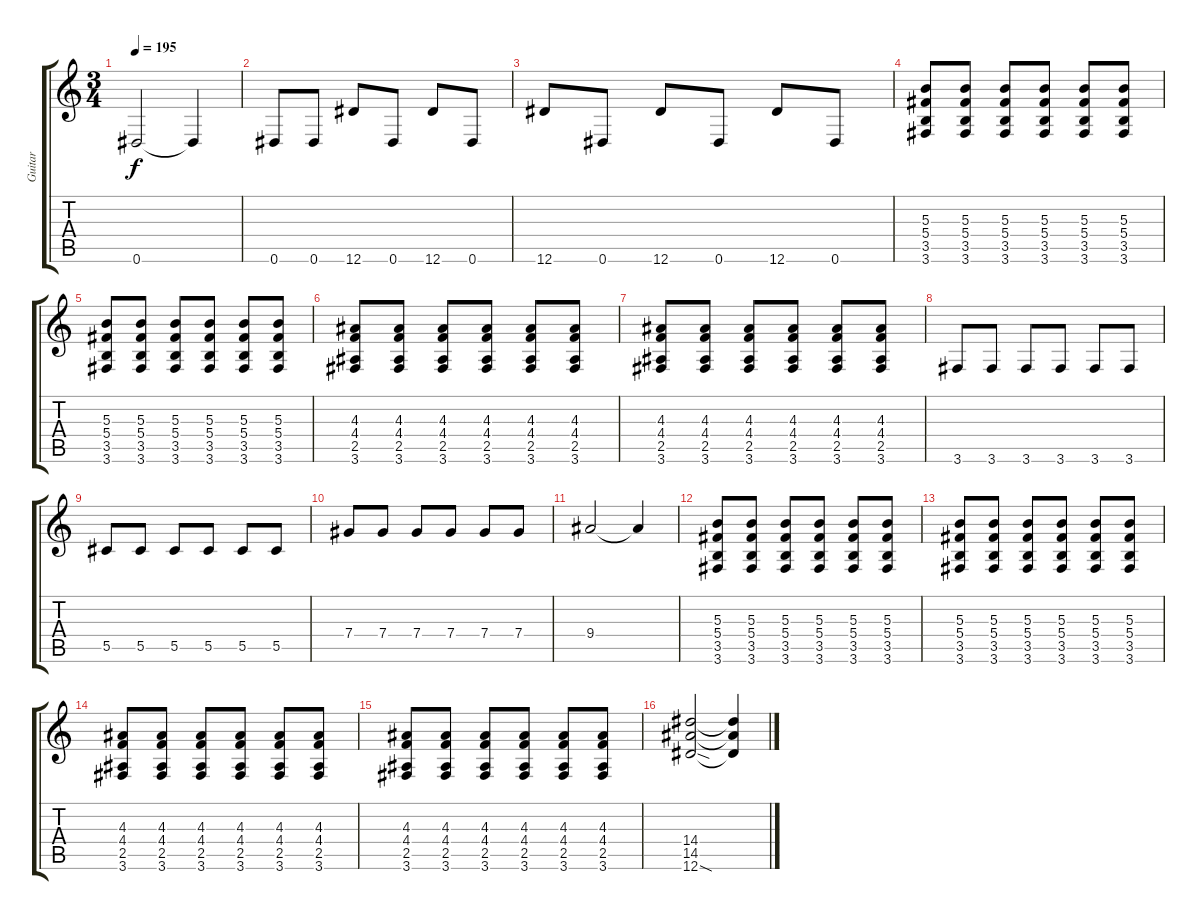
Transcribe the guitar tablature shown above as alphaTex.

\track ("Guitar" "Guitar") {instrument acousticguitarnylon}
\staff {score tabs}
\tuning (Eb4 Bb3 Gb3 Db3 Ab2 Eb2) {hide}
\ts (3 4)
\tempo 195
\clef g2
\ks c
0.6.2{dy f} 0.6{t}.4 |
0.6.8 0.6.8 12.6.8 0.6.8 12.6.8 0.6.8 |
12.6.8 0.6.8 12.6.8 0.6.8 12.6.8 0.6.8 |
(5.3 5.4 3.5 3.6).8 (5.3 5.4 3.5 3.6).8 (5.3 5.4 3.5 3.6).8 (5.3 5.4 3.5 3.6).8 (5.3 5.4 3.5 3.6).8 (5.3 5.4 3.5 3.6).8 |
(5.3 5.4 3.5 3.6).8 (5.3 5.4 3.5 3.6).8 (5.3 5.4 3.5 3.6).8 (5.3 5.4 3.5 3.6).8 (5.3 5.4 3.5 3.6).8 (5.3 5.4 3.5 3.6).8 |
(4.3 4.4 2.5 3.6).8 (4.3 4.4 2.5 3.6).8 (4.3 4.4 2.5 3.6).8 (4.3 4.4 2.5 3.6).8 (4.3 4.4 2.5 3.6).8 (4.3 4.4 2.5 3.6).8 |
(4.3 4.4 2.5 3.6).8 (4.3 4.4 2.5 3.6).8 (4.3 4.4 2.5 3.6).8 (4.3 4.4 2.5 3.6).8 (4.3 4.4 2.5 3.6).8 (4.3 4.4 2.5 3.6).8 |
3.6.8 3.6.8 3.6.8 3.6.8 3.6.8 3.6.8 |
5.5.8 5.5.8 5.5.8 5.5.8 5.5.8 5.5.8 |
7.4.8 7.4.8 7.4.8 7.4.8 7.4.8 7.4.8 |
9.4.2 9.4{t}.4 |
(5.3 5.4 3.5 3.6).8 (5.3 5.4 3.5 3.6).8 (5.3 5.4 3.5 3.6).8 (5.3 5.4 3.5 3.6).8 (5.3 5.4 3.5 3.6).8 (5.3 5.4 3.5 3.6).8 |
(5.3 5.4 3.5 3.6).8 (5.3 5.4 3.5 3.6).8 (5.3 5.4 3.5 3.6).8 (5.3 5.4 3.5 3.6).8 (5.3 5.4 3.5 3.6).8 (5.3 5.4 3.5 3.6).8 |
(4.3 4.4 2.5 3.6).8 (4.3 4.4 2.5 3.6).8 (4.3 4.4 2.5 3.6).8 (4.3 4.4 2.5 3.6).8 (4.3 4.4 2.5 3.6).8 (4.3 4.4 2.5 3.6).8 |
(4.3 4.4 2.5 3.6).8 (4.3 4.4 2.5 3.6).8 (4.3 4.4 2.5 3.6).8 (4.3 4.4 2.5 3.6).8 (4.3 4.4 2.5 3.6).8 (4.3 4.4 2.5 3.6).8 |
(14.4 14.5 12.6{sod}).2 (14.4{t} 14.5{t} 12.6{t}).4
